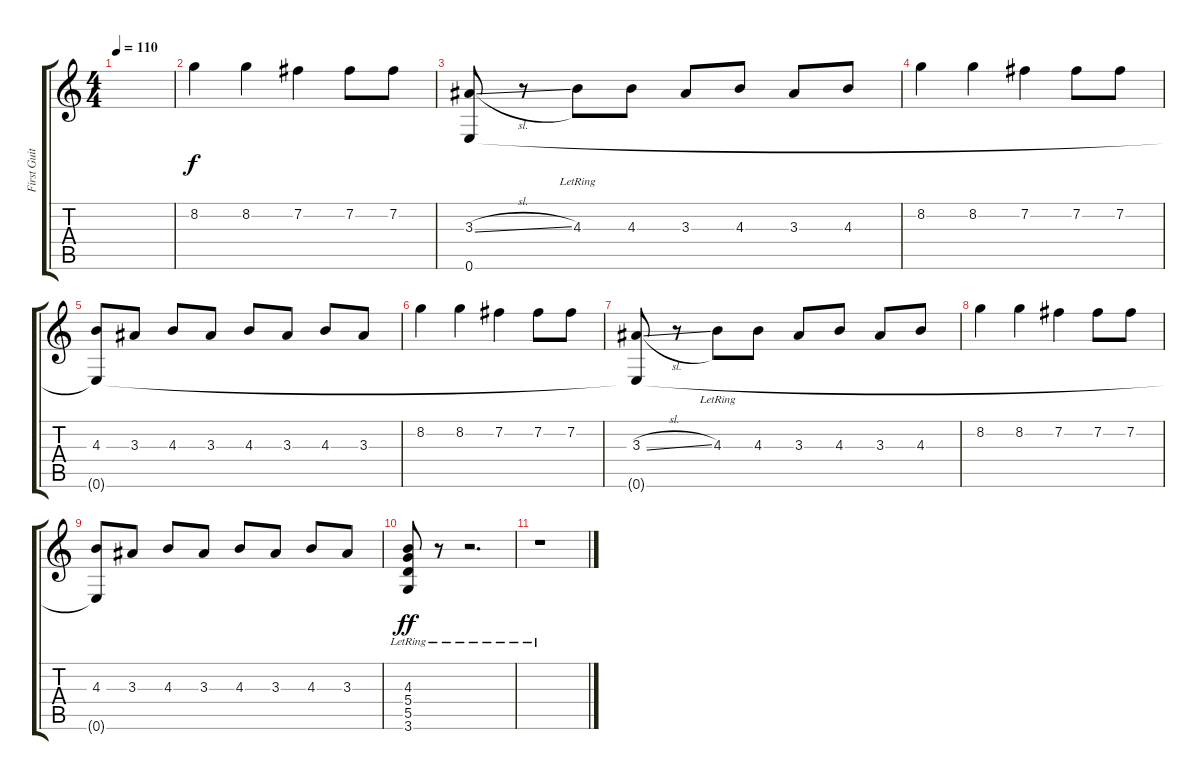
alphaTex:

\track ("First Guitar" "First Guit") {instrument overdrivenguitar}
\staff {score tabs}
\tuning (E4 B3 G3 D3 A2 E2) {hide}
\ts (4 4)
\tempo 110
\clef g2
\ks c
|
8.2.4 8.2.4 7.2.4 7.2.8 7.2.8 |
(3.3{sl} 0.6).8 r.8 4.3{lr}.8 4.3.8 3.3.8 4.3.8 3.3.8 4.3.8 |
8.2.4 8.2.4 7.2.4 7.2.8 7.2.8 |
(4.3 0.6{t}).8 3.3.8 4.3.8 3.3.8 4.3.8 3.3.8 4.3.8 3.3.8 |
8.2.4 8.2.4 7.2.4 7.2.8 7.2.8 |
(3.3{sl} 0.6{t}).8 r.8 4.3{lr}.8 4.3.8 3.3.8 4.3.8 3.3.8 4.3.8 |
8.2.4 8.2.4 7.2.4 7.2.8 7.2.8 |
(4.3 0.6{t}).8 3.3.8 4.3.8 3.3.8 4.3.8 3.3.8 4.3.8 3.3.8 |
(4.3{lr} 5.4{lr} 5.5{lr} 3.6{lr}).8{dy ff instrument electricguitarclean} r.8 r.2{d} |
r.1
